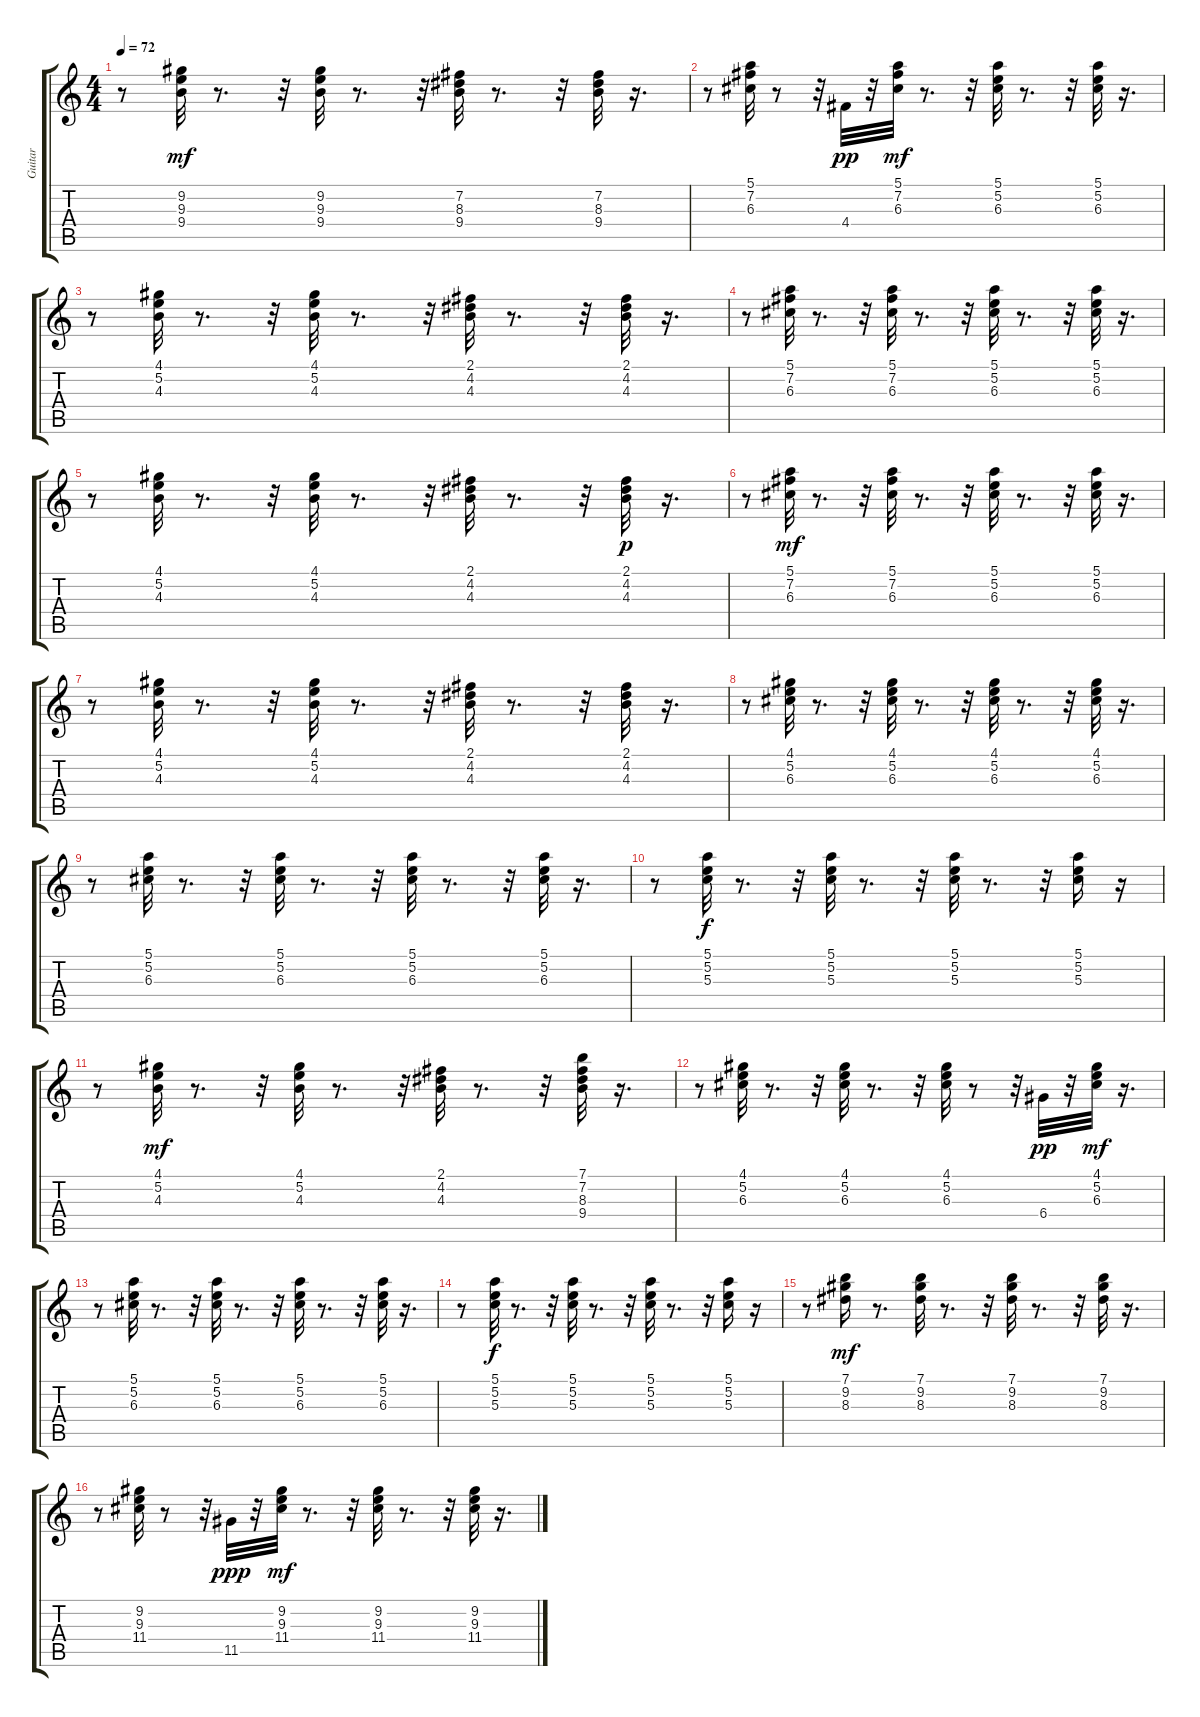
\track ("Guitar" "Guitar") {instrument electricguitarclean}
\staff {score tabs}
\tuning (E4 B3 G3 D3 A2 E2) {hide}
\ts (4 4)
\tempo 72
\clef g2
\ks c
r.8{dy mf} (9.2 9.3 9.4).32 r.8{d} r.32 (9.2 9.3 9.4).32 r.8{d} r.32 (7.2 8.3 9.4).32 r.8{d} r.32 (7.2 8.3 9.4).32 r.16{d} |
r.8 (5.1 7.2 6.3).32 r.8 r.32 4.4.32{dy pp} r.32 (5.1 7.2 6.3).32{dy mf} r.8{d} r.32 (5.1 5.2 6.3).32 r.8{d} r.32 (5.1 5.2 6.3).32 r.16{d} |
r.8 (4.1 5.2 4.3).32 r.8{d} r.32 (4.1 5.2 4.3).32 r.8{d} r.32 (2.1 4.2 4.3).32 r.8{d} r.32 (2.1 4.2 4.3).32 r.16{d} |
r.8 (5.1 7.2 6.3).32 r.8{d} r.32 (5.1 7.2 6.3).32 r.8{d} r.32 (5.1 5.2 6.3).32 r.8{d} r.32 (5.1 5.2 6.3).32 r.16{d} |
r.8 (4.1 5.2 4.3).32 r.8{d} r.32 (4.1 5.2 4.3).32 r.8{d} r.32 (2.1 4.2 4.3).32 r.8{d} r.32 (2.1 4.2 4.3).32{dy p} r.16{d} |
r.8 (5.1 7.2 6.3).32{dy mf} r.8{d} r.32 (5.1 7.2 6.3).32 r.8{d} r.32 (5.1 5.2 6.3).32 r.8{d} r.32 (5.1 5.2 6.3).32 r.16{d} |
r.8 (4.1 5.2 4.3).32 r.8{d} r.32 (4.1 5.2 4.3).32 r.8{d} r.32 (2.1 4.2 4.3).32 r.8{d} r.32 (2.1 4.2 4.3).32 r.16{d} |
r.8 (4.1 5.2 6.3).32 r.8{d} r.32 (4.1 5.2 6.3).32 r.8{d} r.32 (4.1 5.2 6.3).32 r.8{d} r.32 (4.1 5.2 6.3).32 r.16{d} |
r.8 (5.1 5.2 6.3).32 r.8{d} r.32 (5.1 5.2 6.3).32 r.8{d} r.32 (5.1 5.2 6.3).32 r.8{d} r.32 (5.1 5.2 6.3).32 r.16{d} |
r.8 (5.1 5.2 5.3).32{dy f} r.8{d} r.32 (5.1 5.2 5.3).32 r.8{d} r.32 (5.1 5.2 5.3).32 r.8{d} r.32 (5.1 5.2 5.3).16 r.16 |
r.8 (4.1 5.2 4.3).32{dy mf} r.8{d} r.32 (4.1 5.2 4.3).32 r.8{d} r.32 (2.1 4.2 4.3).32 r.8{d} r.32 (7.1 7.2 8.3 9.4).32 r.16{d} |
r.8 (4.1 5.2 6.3).32 r.8{d} r.32 (4.1 5.2 6.3).32 r.8{d} r.32 (4.1 5.2 6.3).32 r.8 r.32 6.4.32{dy pp} r.32 (4.1 5.2 6.3).32{dy mf} r.16{d} |
r.8 (5.1 5.2 6.3).32 r.8{d} r.32 (5.1 5.2 6.3).32 r.8{d} r.32 (5.1 5.2 6.3).32 r.8{d} r.32 (5.1 5.2 6.3).32 r.16{d} |
r.8 (5.1 5.2 5.3).32{dy f} r.8{d} r.32 (5.1 5.2 5.3).32 r.8{d} r.32 (5.1 5.2 5.3).32 r.8{d} r.32 (5.1 5.2 5.3).16 r.16 |
r.8 (7.1 9.2 8.3).16{dy mf} r.8{d} (7.1 9.2 8.3).32 r.8{d} r.32 (7.1 9.2 8.3).32 r.8{d} r.32 (7.1 9.2 8.3).32 r.16{d} |
r.8 (9.2 9.3 11.4).32 r.8 r.32 11.5.32{dy ppp} r.32 (9.2 9.3 11.4).32{dy mf} r.8{d} r.32 (9.2 9.3 11.4).32 r.8{d} r.32 (9.2 9.3 11.4).32 r.16{d}
